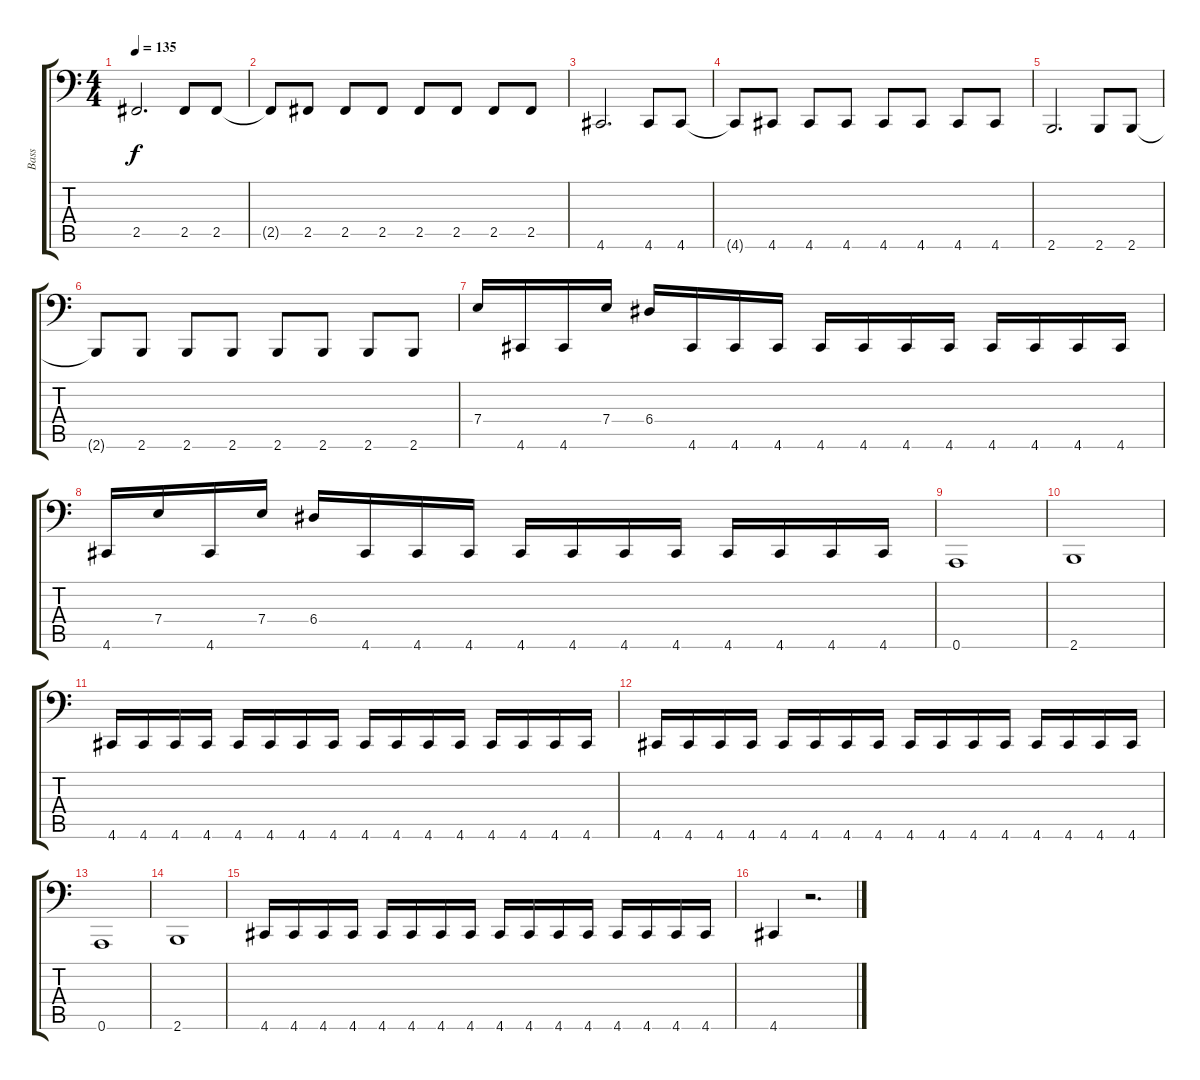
\track ("Bass" "Bass") {instrument electricbasspick}
\staff {score tabs}
\tuning (B2 Gb2 D2 A1 E1 A0) {hide}
\ts (4 4)
\tempo 135
\clef f4
\ks c
2.5.2{d dy f} 2.5.8 2.5.8 |
2.5{t}.8 2.5.8 2.5.8 2.5.8 2.5.8 2.5.8 2.5.8 2.5.8 |
4.6.2{d} 4.6.8 4.6.8 |
4.6{t}.8 4.6.8 4.6.8 4.6.8 4.6.8 4.6.8 4.6.8 4.6.8 |
2.6.2{d} 2.6.8 2.6.8 |
2.6{t}.8 2.6.8 2.6.8 2.6.8 2.6.8 2.6.8 2.6.8 2.6.8 |
7.4.16 4.6.16 4.6.16 7.4.16 6.4.16 4.6.16 4.6.16 4.6.16 4.6.16 4.6.16 4.6.16 4.6.16 4.6.16 4.6.16 4.6.16 4.6.16 |
4.6.16 7.4.16 4.6.16 7.4.16 6.4.16 4.6.16 4.6.16 4.6.16 4.6.16 4.6.16 4.6.16 4.6.16 4.6.16 4.6.16 4.6.16 4.6.16 |
0.6.1 |
2.6.1 |
4.6.16 4.6.16 4.6.16 4.6.16 4.6.16 4.6.16 4.6.16 4.6.16 4.6.16 4.6.16 4.6.16 4.6.16 4.6.16 4.6.16 4.6.16 4.6.16 |
4.6.16 4.6.16 4.6.16 4.6.16 4.6.16 4.6.16 4.6.16 4.6.16 4.6.16 4.6.16 4.6.16 4.6.16 4.6.16 4.6.16 4.6.16 4.6.16 |
0.6.1 |
2.6.1 |
4.6.16 4.6.16 4.6.16 4.6.16 4.6.16 4.6.16 4.6.16 4.6.16 4.6.16 4.6.16 4.6.16 4.6.16 4.6.16 4.6.16 4.6.16 4.6.16 |
4.6.4 r.2{d}
